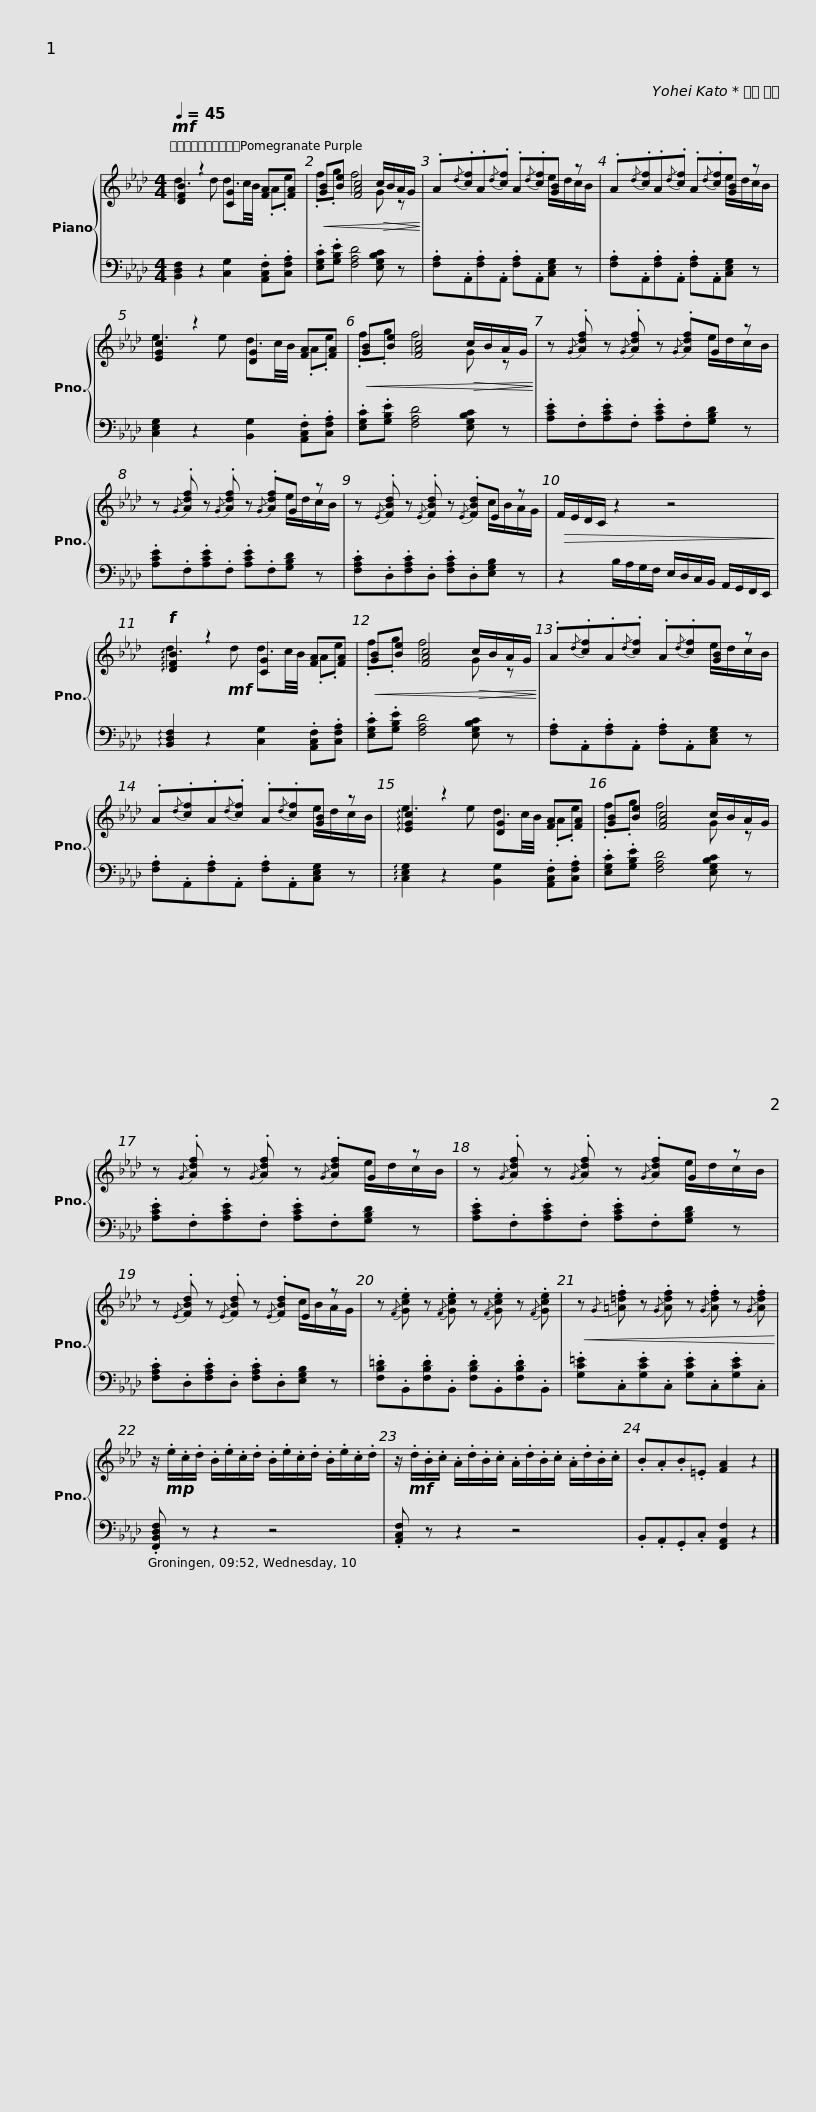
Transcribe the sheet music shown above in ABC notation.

X:1
%%score { ( 1 2 ) | 3 }
L:1/8
Q:1/4=45
M:4/4
I:linebreak $
K:Ab
V:1 treble
V:2 treble
V:3 bass
V:1
!mf! [DFB]2 z2 [CG]2 [FA][FA] |!<(! [GB][Be] [FAc]4!>(! c/B/A/G/!<)!!>)! | .A{/d}.[cf].A{/d}.[cf] .A{/d}.[cf][GB] z |$ .A{/d}.[cf].A{/d}.[cf] .A{/d}.[cf][GB] z | [EGc]2 z2 [DG]2 [FA][FA] | %5
!<(! [GB][Be] [FAc]4!>(! c/B/A/G/!<)!!>)! |$ z{/G} .[Adf] z{/G} .[Adf] z{/G} .[Adf]G z | z{/G} .[Adf] z{/G} .[Adf] z{/G} .[Adf]G z | z{/E} .[FBd] z{/E} .[FBd] z{/E} .[FBd]E z |$!>(! F/E/D/C/ z2 z4!>)! | %10
!f! !arpeggio![DFB]2 z2 [CG]2 [FA][FA] |!<(! [GB][Be] [FAc]4!>(! c/B/A/G/!<)!!>)! |$ .A{/d}.[cf].A{/d}.[cf] .A{/d}.[cf][GB] z | .A{/d}.[cf].A{/d}.[cf] .A{/d}.[cf][GB] z | !arpeggio![EGc]2 z2 [DG]2 [FA][FA] |$ %15
 [GB][Be] [FAc]4 c/B/A/G/ | z{/G} .[Adf] z{/G} .[Adf] z{/G} .[Adf]G z | z{/G} .[Adf] z{/G} .[Adf] z{/G} .[Adf]G z |$ z{/E} .[FBd] z{/E} .[FBd] z{/E} .[FBd]E z | z{/F} .[Gce] z{/F} .[Gce] z{/F} .[Gce] z{/F} .[Gce] | %20
!<(! z{/G} .[=A=df] z{/G} .[Adf] z{/G} .[Adf] z{/G} .[Adf]!<)! |$ z/!mp! .e/.c/.d/ .B/.e/.c/.d/ .B/.e/.c/.d/ .B/.e/.c/.d/ | z/!mf! .d/.B/.c/ .A/.d/.B/.c/ .A/.d/.B/.c/ .A/.d/.B/.c/ | .B.A.B.=E [FA]2 z2 |] %24
V:2
 d3 d d3/2c/4B/4 .A.e | .f.g f4 G z | x6 e/d/c/B/ |$ x6 e/d/c/B/ | e3 e d3/2c/4B/4 .A.e | %5
 .f.g f4 G z |$ x6 e/d/c/B/ | x6 e/d/c/B/ | x6 c/B/A/G/ |$ x8 | %10
 d3!mf! d d3/2c/4B/4 .A.e | .f.g f4 G z |$ x6 e/d/c/B/ | x6 e/d/c/B/ | e3 e d3/2c/4B/4 .A.e |$ %15
 .f.g f4 G z | x6 e/d/c/B/ | x6 e/d/c/B/ |$ x6 c/B/A/G/ | x8 | %20
 x8 |$ x8 | x8 | x8 |] %24
V:3
 [B,,D,F,]2 z2 [C,G,]2 .[A,,C,F,].[C,F,A,] | .[E,G,C].[G,B,E] [F,A,D]4 [E,G,B,C] z | .[F,A,].A,,.[F,A,].A,, .[F,A,].A,,[C,E,G,] z |$ .[F,A,].A,,.[F,A,].A,, .[F,A,].A,,[C,E,G,] z | [C,E,G,]2 z2 [B,,G,]2 .[A,,C,F,].[C,F,A,] | %5
 .[E,G,C].[G,B,E] [F,A,D]4 [E,G,B,C] z |$ .[A,CE].F,.[A,CE].F, .[A,CE].F,[G,B,D] z | .[A,CE].F,.[A,CE].F, .[A,CE].F,[G,B,D] z | .[F,A,C].D,.[F,A,C].D, .[F,A,C].D,[E,G,B,] z |$ z2 B,/A,/G,/F,/ E,/D,/C,/B,,/ A,,/G,,/F,,/E,,/ | %10
 !arpeggio![B,,D,F,]2 z2 [C,G,]2 .[A,,C,F,].[C,F,A,] | .[E,G,C].[G,B,E] [F,A,D]4 [E,G,B,C] z |$ .[F,A,].A,,.[F,A,].A,, .[F,A,].A,,[C,E,G,] z | .[F,A,].A,,.[F,A,].A,, .[F,A,].A,,[C,E,G,] z | !arpeggio![C,E,G,]2 z2 [B,,G,]2 .[A,,C,F,].[C,F,A,] |$ %15
 .[E,G,C].[G,B,E] [F,A,D]4 [E,G,B,C] z | .[A,CE].F,.[A,CE].F, .[A,CE].F,[G,B,D] z | .[A,CE].F,.[A,CE].F, .[A,CE].F,[G,B,D] z |$ .[F,A,C].D,.[F,A,C].D, .[F,A,C].D,[E,G,B,] z | .[F,B,=D].B,,.[F,B,D].B,, .[F,B,D].B,,.[F,B,D].B,, | %20
 .[G,C=E].C,.[G,CE].C, .[G,CE].C,.[G,CE].C, |$ .[F,,B,,D,F,] z z2 z4 | .[A,,C,F,] z z2 z4 | .B,,.A,,.G,,.C, [F,,A,,F,]2 z2 |] %24
